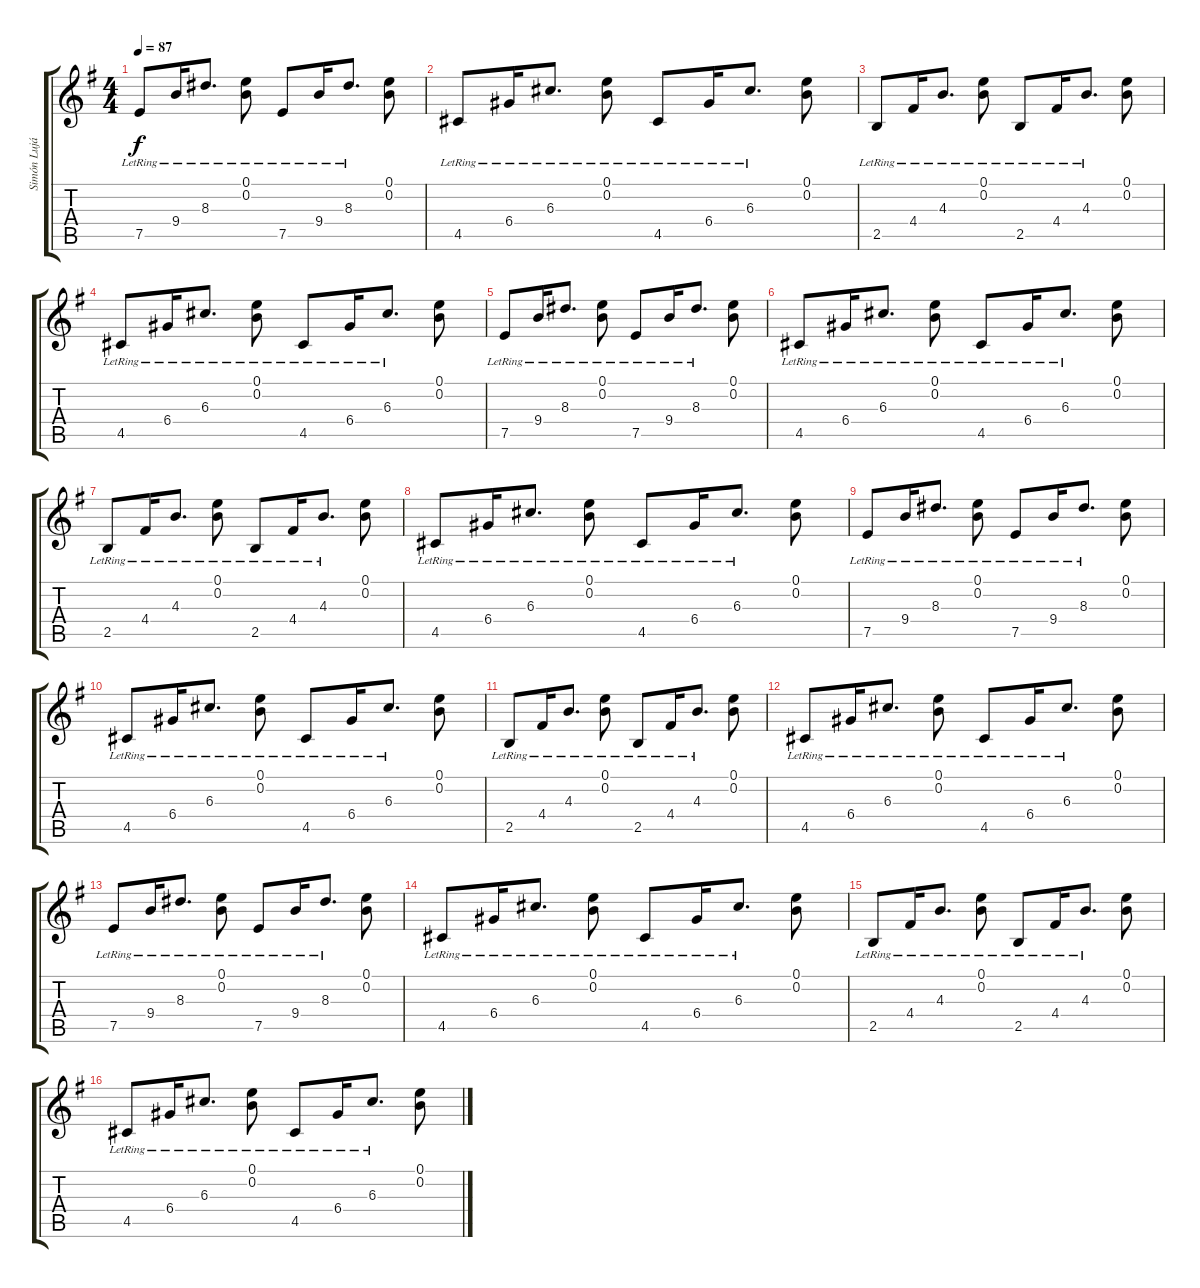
\track ("Simón Luján" "Simón Lujá") {instrument acousticguitarsteel}
\staff {score tabs}
\tuning (E4 B3 G3 D3 A2 E2) {hide}
\ts (4 4)
\tempo 87
\clef g2
\ks eminor
7.5{lr}.8{dy f instrument acousticguitarsteel} 9.4{lr}.16 8.3{lr}.8{d} (0.1{lr} 0.2{lr}).8 7.5{lr}.8 9.4{lr}.16 8.3{lr}.8{d} (0.1 0.2).8 |
4.5{lr}.8 6.4{lr}.16 6.3{lr}.8{d} (0.1{lr} 0.2{lr}).8 4.5{lr}.8 6.4{lr}.16 6.3{lr}.8{d} (0.1 0.2).8 |
2.5{lr}.8 4.4{lr}.16 4.3{lr}.8{d} (0.1{lr} 0.2{lr}).8 2.5{lr}.8 4.4{lr}.16 4.3{lr}.8{d} (0.1 0.2).8 |
4.5{lr}.8 6.4{lr}.16 6.3{lr}.8{d} (0.1{lr} 0.2{lr}).8 4.5{lr}.8 6.4{lr}.16 6.3{lr}.8{d} (0.1 0.2).8 |
7.5{lr}.8 9.4{lr}.16 8.3{lr}.8{d} (0.1{lr} 0.2{lr}).8 7.5{lr}.8 9.4{lr}.16 8.3{lr}.8{d} (0.1 0.2).8 |
4.5{lr}.8 6.4{lr}.16 6.3{lr}.8{d} (0.1{lr} 0.2{lr}).8 4.5{lr}.8 6.4{lr}.16 6.3{lr}.8{d} (0.1 0.2).8 |
2.5{lr}.8 4.4{lr}.16 4.3{lr}.8{d} (0.1{lr} 0.2{lr}).8 2.5{lr}.8 4.4{lr}.16 4.3{lr}.8{d} (0.1 0.2).8 |
4.5{lr}.8 6.4{lr}.16 6.3{lr}.8{d} (0.1{lr} 0.2{lr}).8 4.5{lr}.8 6.4{lr}.16 6.3{lr}.8{d} (0.1 0.2).8 |
7.5{lr}.8 9.4{lr}.16 8.3{lr}.8{d} (0.1{lr} 0.2{lr}).8 7.5{lr}.8 9.4{lr}.16 8.3{lr}.8{d} (0.1 0.2).8 |
4.5{lr}.8 6.4{lr}.16 6.3{lr}.8{d} (0.1{lr} 0.2{lr}).8 4.5{lr}.8 6.4{lr}.16 6.3{lr}.8{d} (0.1 0.2).8 |
2.5{lr}.8 4.4{lr}.16 4.3{lr}.8{d} (0.1{lr} 0.2{lr}).8 2.5{lr}.8 4.4{lr}.16 4.3{lr}.8{d} (0.1 0.2).8 |
4.5{lr}.8 6.4{lr}.16 6.3{lr}.8{d} (0.1{lr} 0.2{lr}).8 4.5{lr}.8 6.4{lr}.16 6.3{lr}.8{d} (0.1 0.2).8 |
7.5{lr}.8 9.4{lr}.16 8.3{lr}.8{d} (0.1{lr} 0.2{lr}).8 7.5{lr}.8 9.4{lr}.16 8.3{lr}.8{d} (0.1 0.2).8 |
4.5{lr}.8 6.4{lr}.16 6.3{lr}.8{d} (0.1{lr} 0.2{lr}).8 4.5{lr}.8 6.4{lr}.16 6.3{lr}.8{d} (0.1 0.2).8 |
2.5{lr}.8 4.4{lr}.16 4.3{lr}.8{d} (0.1{lr} 0.2{lr}).8 2.5{lr}.8 4.4{lr}.16 4.3{lr}.8{d} (0.1 0.2).8 |
4.5{lr}.8 6.4{lr}.16 6.3{lr}.8{d} (0.1{lr} 0.2{lr}).8 4.5{lr}.8 6.4{lr}.16 6.3{lr}.8{d} (0.1 0.2).8
